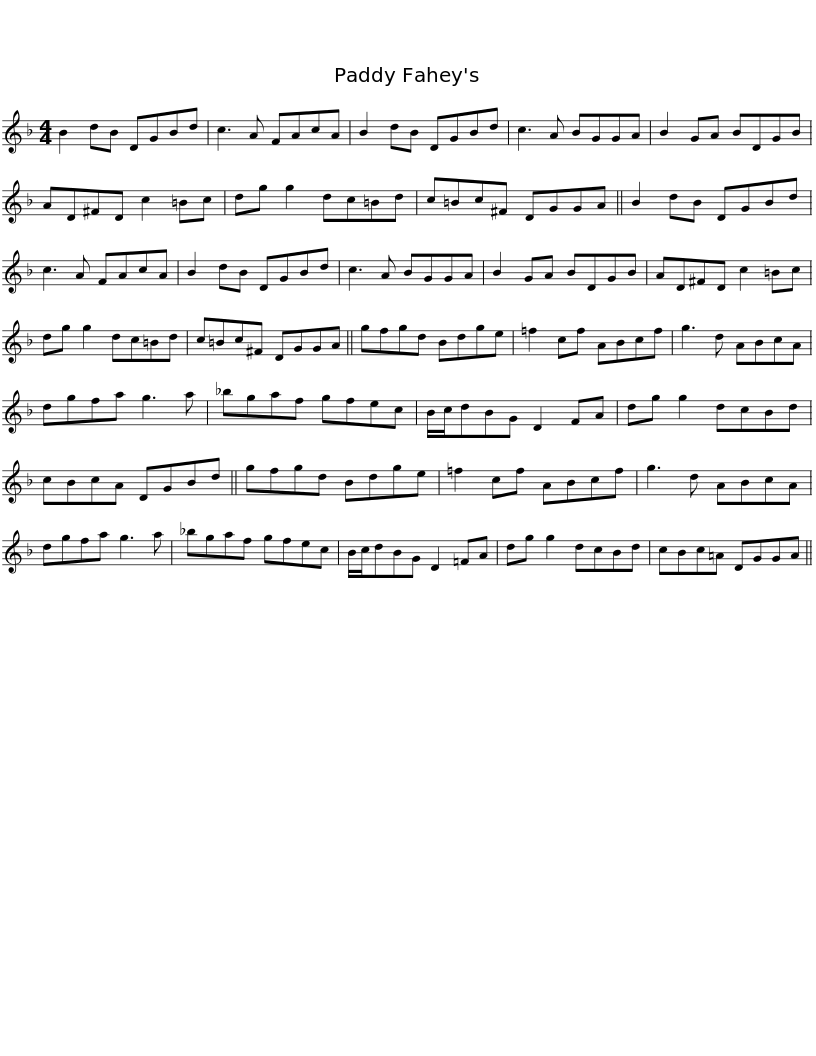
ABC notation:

X:1
L:1/8
M:4/4
I:linebreak $
K:F
V:1 treble
V:1
 B2 dB DGBd | c3 A FAcA | B2 dB DGBd | c3 A BGGA | B2 GA BDGB | %5
 AD^FD c2 =Bc |$ dg g2 dc=Bd | c=Bc^F DGGA || B2 dB DGBd | c3 A FAcA | %10
 B2 dB DGBd | c3 A BGGA |$ B2 GA BDGB | AD^FD c2 =Bc | dg g2 dc=Bd | %15
 c=Bc^F DGGA || gfgd Bdge |$ =f2 cf ABcf | g3 d ABcA | dgfa g3 a | %20
 _bgaf gfec | B/c/dBG D2 FA | dg g2 dcBd |$ cBcA DGBd || gfgd Bdge | %25
 =f2 cf ABcf | g3 d ABcA | dgfa g3 a | _bgaf gfec |$ B/c/dBG D2 =FA | %30
 dg g2 dcBd | cBc=A DGGA || %32
